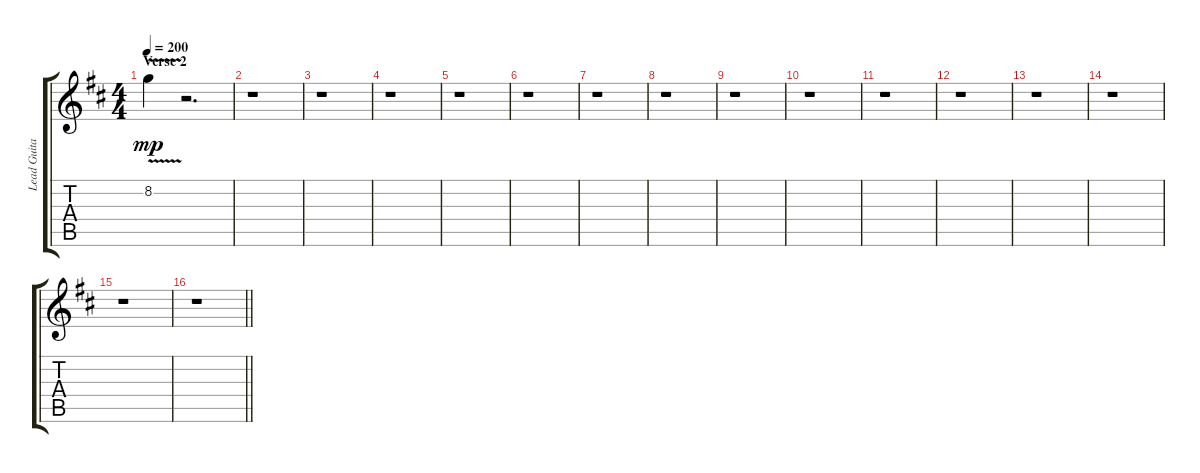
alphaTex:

\track ("Lead Guitar 1" "Lead Guita") {instrument distortionguitar}
\staff {score tabs}
\tuning (E4 B3 G3 D3 A2 E2) {hide}
\ts (4 4)
\section ("" "Verse 2")
\tempo 200
\clef g2
\ks bminor
8.2{v}.4{dy mp} r.2{d} |
r.1 |
r.1 |
r.1 |
r.1 |
r.1 |
r.1 |
r.1 |
r.1 |
r.1 |
r.1 |
r.1 |
r.1 |
r.1 |
r.1 |
\barLineRight lightlight
r.1
